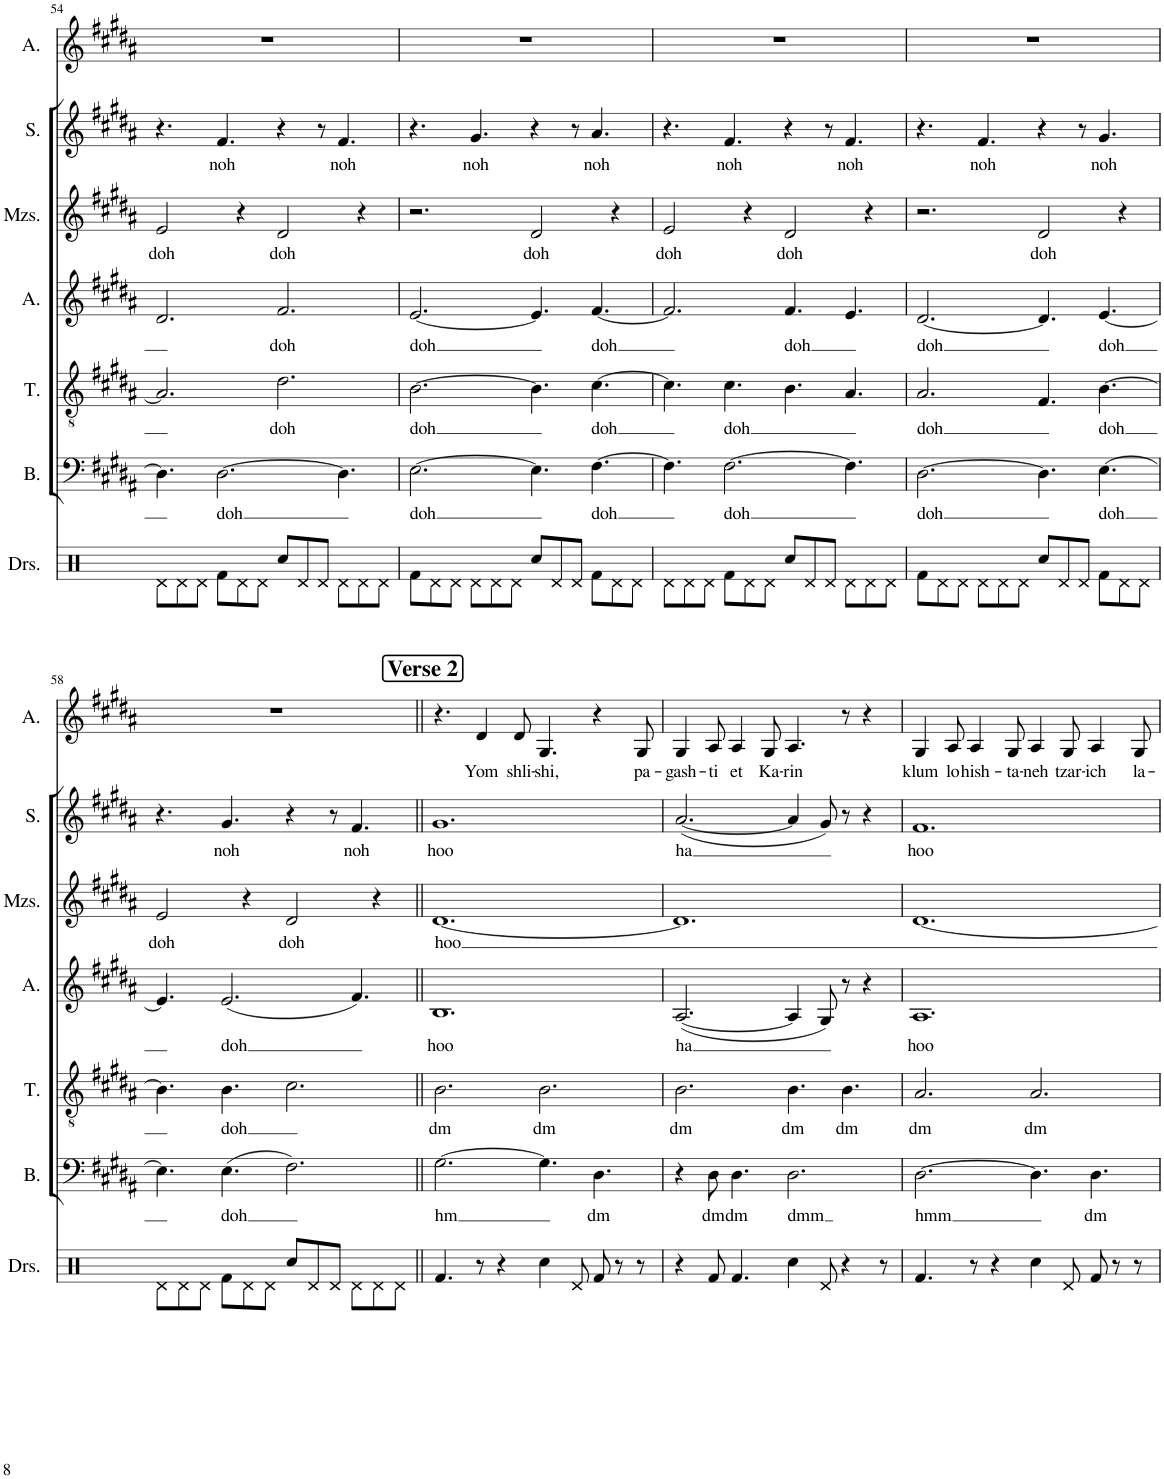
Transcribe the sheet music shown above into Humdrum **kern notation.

**kern	**kern	**text	**kern	**text	**kern	**text	**kern	**text	**kern	**text	**kern	**text
*part7	*part6	*part6	*part5	*part5	*part4	*part4	*part3	*part3	*part2	*part2	*part1	*part1
*staff7	*staff6	*staff6	*staff5	*staff5	*staff4	*staff4	*staff3	*staff3	*staff2	*staff2	*staff1	*staff1
*I"Drumset	*I"Bass	*	*I"Tenor	*	*I"Alto	*	*I"Mezzo-soprano	*	*I"Soprano	*	*I"Alto	*
*I'Drs.	*I'B.	*	*I'T.	*	*I'A.	*	*I'Mzs.	*	*I'S.	*	*I'A.	*
!!LO:PB:g=z
*clefX	*clefF4	*	*clefGv2	*	*clefG2	*	*clefG2	*	*clefG2	*	*clefG2	*
*k[]	*k[f#c#g#d#a#]	*	*k[f#c#g#d#a#]	*	*k[f#c#g#d#a#]	*	*k[f#c#g#d#a#]	*	*k[f#c#g#d#a#]	*	*k[f#c#g#d#a#]	*
*M12/8	*M12/8	*	*M12/8	*	*M12/8	*	*M12/8	*	*M12/8	*	*M12/8	*
=54	=54	=54	=54	=54	=54	=54	=54	=54	=54	=54	=54	=54
!	!	!	!	!	!	!	!	!LO:LY:b	!	!	!	!
8Rd\L	4.D#\]	.	2.A#/]	.	2.d#/	.	2e/	doh	4.r	.	1.r	.
8Rd\	.	.	.	.	.	.	.	.	.	.	.	.
8Rd\J	.	.	.	.	.	.	.	.	.	.	.	.
!	!	!LO:LY:b	!	!	!	!	!	!	!	!LO:LY:b	!	!
8Rf\L	[2.D#\	doh	.	.	.	.	.	.	4.f#/	noh	.	.
8Rd\	.	.	.	.	.	.	4r	.	.	.	.	.
8Rd\J	.	.	.	.	.	.	.	.	.	.	.	.
!	!	!	!	!LO:LY:b	!	!LO:LY:b	!	!LO:LY:b	!	!	!	!
8Rcc/L	.	.	2.d#\	doh	2.f#/	doh	2d#/	doh	4r	.	.	.
8Rd/	.	.	.	.	.	.	.	.	.	.	.	.
8Rd/J	.	.	.	.	.	.	.	.	8r	.	.	.
!	!	!	!	!	!	!	!	!	!	!LO:LY:b	!	!
8Rd\L	4.D#\]	.	.	.	.	.	.	.	4.f#/	noh	.	.
8Rd\	.	.	.	.	.	.	4r	.	.	.	.	.
8Rd\J	.	.	.	.	.	.	.	.	.	.	.	.
=55	=55	=55	=55	=55	=55	=55	=55	=55	=55	=55	=55	=55
!	!	!LO:LY:b	!	!LO:LY:b	!	!LO:LY:b	!	!	!	!	!	!
8Rf\L	[2.E\	doh	[2.B\	doh	[2.e/	doh	2.r	.	4.r	.	1.r	.
8Rd\	.	.	.	.	.	.	.	.	.	.	.	.
8Rd\J	.	.	.	.	.	.	.	.	.	.	.	.
!	!	!	!	!	!	!	!	!	!	!LO:LY:b	!	!
8Rd\L	.	.	.	.	.	.	.	.	4.g#/	noh	.	.
8Rd\	.	.	.	.	.	.	.	.	.	.	.	.
8Rd\J	.	.	.	.	.	.	.	.	.	.	.	.
!	!	!	!	!	!	!	!	!LO:LY:b	!	!	!	!
8Rcc/L	4.E\]	.	4.B\]	.	4.e/]	.	2d#/	doh	4r	.	.	.
8Rd/	.	.	.	.	.	.	.	.	.	.	.	.
8Rd/J	.	.	.	.	.	.	.	.	8r	.	.	.
!	!	!LO:LY:b	!	!LO:LY:b	!	!LO:LY:b	!	!	!	!LO:LY:b	!	!
8Rf\L	[4.F#\	doh	[4.c#\	doh	[4.f#/	doh	.	.	4.a#/	noh	.	.
8Rd\	.	.	.	.	.	.	4r	.	.	.	.	.
8Rd\J	.	.	.	.	.	.	.	.	.	.	.	.
=56	=56	=56	=56	=56	=56	=56	=56	=56	=56	=56	=56	=56
!	!	!	!	!	!	!	!	!LO:LY:b	!	!	!	!
8Rd\L	4.F#\]	.	4.c#\]	.	2.f#/]	.	2e/	doh	4.r	.	1.r	.
8Rd\	.	.	.	.	.	.	.	.	.	.	.	.
8Rd\J	.	.	.	.	.	.	.	.	.	.	.	.
!	!	!LO:LY:b	!	!LO:LY:b	!	!	!	!	!	!LO:LY:b	!	!
8Rf\L	[2.F#\	doh	4.c#\	doh	.	.	.	.	4.f#/	noh	.	.
8Rd\	.	.	.	.	.	.	4r	.	.	.	.	.
8Rd\J	.	.	.	.	.	.	.	.	.	.	.	.
!	!	!	!	!	!	!LO:LY:b	!	!LO:LY:b	!	!	!	!
8Rcc/L	.	.	4.B\	.	4.f#/	doh	2d#/	doh	4r	.	.	.
8Rd/	.	.	.	.	.	.	.	.	.	.	.	.
8Rd/J	.	.	.	.	.	.	.	.	8r	.	.	.
!	!	!	!	!	!	!	!	!	!	!LO:LY:b	!	!
8Rd\L	4.F#\]	.	4.A#/	.	4.e/	.	.	.	4.f#/	noh	.	.
8Rd\	.	.	.	.	.	.	4r	.	.	.	.	.
8Rd\J	.	.	.	.	.	.	.	.	.	.	.	.
=57	=57	=57	=57	=57	=57	=57	=57	=57	=57	=57	=57	=57
!	!	!LO:LY:b	!	!LO:LY:b	!	!LO:LY:b	!	!	!	!	!	!
8Rf\L	[2.D#\	doh	2.A#/	doh	[2.d#/	doh	2.r	.	4.r	.	1.r	.
8Rd\	.	.	.	.	.	.	.	.	.	.	.	.
8Rd\J	.	.	.	.	.	.	.	.	.	.	.	.
!	!	!	!	!	!	!	!	!	!	!LO:LY:b	!	!
8Rd\L	.	.	.	.	.	.	.	.	4.f#/	noh	.	.
8Rd\	.	.	.	.	.	.	.	.	.	.	.	.
8Rd\J	.	.	.	.	.	.	.	.	.	.	.	.
!	!	!	!	!	!	!	!	!LO:LY:b	!	!	!	!
8Rcc/L	4.D#\]	.	4.F#/	.	4.d#/]	.	2d#/	doh	4r	.	.	.
8Rd/	.	.	.	.	.	.	.	.	.	.	.	.
8Rd/J	.	.	.	.	.	.	.	.	8r	.	.	.
!	!	!LO:LY:b	!	!LO:LY:b	!	!LO:LY:b	!	!	!	!LO:LY:b	!	!
8Rf\L	[4.E\	doh	[4.B\	doh	[4.e/	doh	.	.	4.g#/	noh	.	.
8Rd\	.	.	.	.	.	.	4r	.	.	.	.	.
8Rd\J	.	.	.	.	.	.	.	.	.	.	.	.
!!LO:LB:g=z
=58	=58	=58	=58	=58	=58	=58	=58	=58	=58	=58	=58	=58
!	!	!	!	!	!	!	!	!LO:LY:b	!	!	!	!
8Rd\L	4.E\]	.	4.B\]	.	4.e/]	.	2e/	doh	4.r	.	1.r	.
8Rd\	.	.	.	.	.	.	.	.	.	.	.	.
8Rd\J	.	.	.	.	.	.	.	.	.	.	.	.
!	!	!LO:LY:b	!	!LO:LY:b	!	!LO:LY:b	!	!	!	!LO:LY:b	!	!
8Rf\L	(4.E\	doh	4.B\	doh	(2.e/	doh	.	.	4.g#/	noh	.	.
8Rd\	.	.	.	.	.	.	4r	.	.	.	.	.
8Rd\J	.	.	.	.	.	.	.	.	.	.	.	.
!	!	!	!	!	!	!	!	!LO:LY:b	!	!	!	!
8Rcc/L	2.F#\)	.	2.c#\	.	.	.	2d#/	doh	4r	.	.	.
8Rd/	.	.	.	.	.	.	.	.	.	.	.	.
8Rd/J	.	.	.	.	.	.	.	.	8r	.	.	.
!	!	!	!	!	!	!	!	!	!	!LO:LY:b	!	!
8Rd\L	.	.	.	.	4.f#/)	.	.	.	4.f#/	noh	.	.
8Rd\	.	.	.	.	.	.	4r	.	.	.	.	.
8Rd\J	.	.	.	.	.	.	.	.	.	.	.	.
!!LO:REH:place=s1:a:B:cj:fs=14:t=Verse 2
=59||	=59||	=59||	=59||	=59||	=59||	=59||	=59||	=59||	=59||	=59||	=59||	=59||
!	!	!LO:LY:b	!	!LO:LY:b	!	!LO:LY:b	!	!LO:LY:b	!	!LO:LY:b	!	!
4.Rf/	[2.G#\	hm	2.B\	dm	1.B	hoo	[1.d#	hoo	1.g#	hoo	4.r	.
!	!	!	!	!	!	!	!	!	!	!	!	!LO:LY:b
8r	.	.	.	.	.	.	.	.	.	.	4d#/	Yom
4r	.	.	.	.	.	.	.	.	.	.	.	.
!	!	!	!	!	!	!	!	!	!	!	!	!LO:LY:b
.	.	.	.	.	.	.	.	.	.	.	8d#/	shli-
!	!	!	!	!LO:LY:b	!	!	!	!	!	!	!	!LO:LY:b
4Rcc\	4.G#\]	.	2.B\	dm	.	.	.	.	.	.	4.G#/	-shi,
8Rd/	.	.	.	.	.	.	.	.	.	.	.	.
!	!	!LO:LY:b	!	!	!	!	!	!	!	!	!	!
8Rf/	4.D#\	dm	.	.	.	.	.	.	.	.	4r	.
8r	.	.	.	.	.	.	.	.	.	.	.	.
!	!	!	!	!	!	!	!	!	!	!	!	!LO:LY:b
8r	.	.	.	.	.	.	.	.	.	.	8G#/	pa-
=60	=60	=60	=60	=60	=60	=60	=60	=60	=60	=60	=60	=60
!	!	!	!	!LO:LY:b	!	!LO:LY:b	!	!	!	!LO:LY:b	!	!LO:LY:b
4r	4r	.	2.B\	dm	([2.A#/	ha	1.d#]	.	([2.a#/	ha	4G#/	-gash-
!	!	!LO:LY:b	!	!	!	!	!	!	!	!	!	!LO:LY:b
8Rf/	8D#\	dm	.	.	.	.	.	.	.	.	8A#/	-ti
!	!	!LO:LY:b	!	!	!	!	!	!	!	!	!	!LO:LY:b
4.Rf/	4.D#\	dm	.	.	.	.	.	.	.	.	4A#/	et
!	!	!	!	!	!	!	!	!	!	!	!	!LO:LY:b
.	.	.	.	.	.	.	.	.	.	.	8G#/	Ka-
!	!	!LO:LY:b	!	!LO:LY:b	!	!	!	!	!	!	!	!LO:LY:b
4Rcc\	2.D#\	dmm	4.B\	dm	4A#/]	.	.	.	4a#/]	.	4.A#/	-rin
8Rd/	.	.	.	.	8G#/)	.	.	.	8g#/)	.	.	.
!	!	!	!	!LO:LY:b	!	!	!	!	!	!	!	!
4r	.	.	4.B\	dm	8r	.	.	.	8r	.	8r	.
.	.	.	.	.	4r	.	.	.	4r	.	4r	.
8r	.	.	.	.	.	.	.	.	.	.	.	.
=61	=61	=61	=61	=61	=61	=61	=61	=61	=61	=61	=61	=61
!	!	!LO:LY:b	!	!LO:LY:b	!	!LO:LY:b	!	!	!	!LO:LY:b	!	!LO:LY:b
4.Rf/	[2.D#\	hmm	2.A#/	dm	1.A#	hoo	[1.d#	.	1.f#	hoo	4G#/	klum
!	!	!	!	!	!	!	!	!	!	!	!	!LO:LY:b
.	.	.	.	.	.	.	.	.	.	.	8A#/	lo
!	!	!	!	!	!	!	!	!	!	!	!	!LO:LY:b
8r	.	.	.	.	.	.	.	.	.	.	4A#/	hish-
4r	.	.	.	.	.	.	.	.	.	.	.	.
!	!	!	!	!	!	!	!	!	!	!	!	!LO:LY:b
.	.	.	.	.	.	.	.	.	.	.	8G#/	-ta-
!	!	!	!	!LO:LY:b	!	!	!	!	!	!	!	!LO:LY:b
4Rcc\	4.D#\]	.	2.A#/	dm	.	.	.	.	.	.	4A#/	-neh
!	!	!	!	!	!	!	!	!	!	!	!	!LO:LY:b
8Rd/	.	.	.	.	.	.	.	.	.	.	8G#/	tzar-
!	!	!LO:LY:b	!	!	!	!	!	!	!	!	!	!LO:LY:b
8Rf/	4.D#\	dm	.	.	.	.	.	.	.	.	4A#/	-ich
8r	.	.	.	.	.	.	.	.	.	.	.	.
!	!	!	!	!	!	!	!	!	!	!	!	!LO:LY:b
8r	.	.	.	.	.	.	.	.	.	.	8G#/	la-
=	=	=	=	=	=	=	=	=	=	=	=	=
*-	*-	*-	*-	*-	*-	*-	*-	*-	*-	*-	*-	*-
